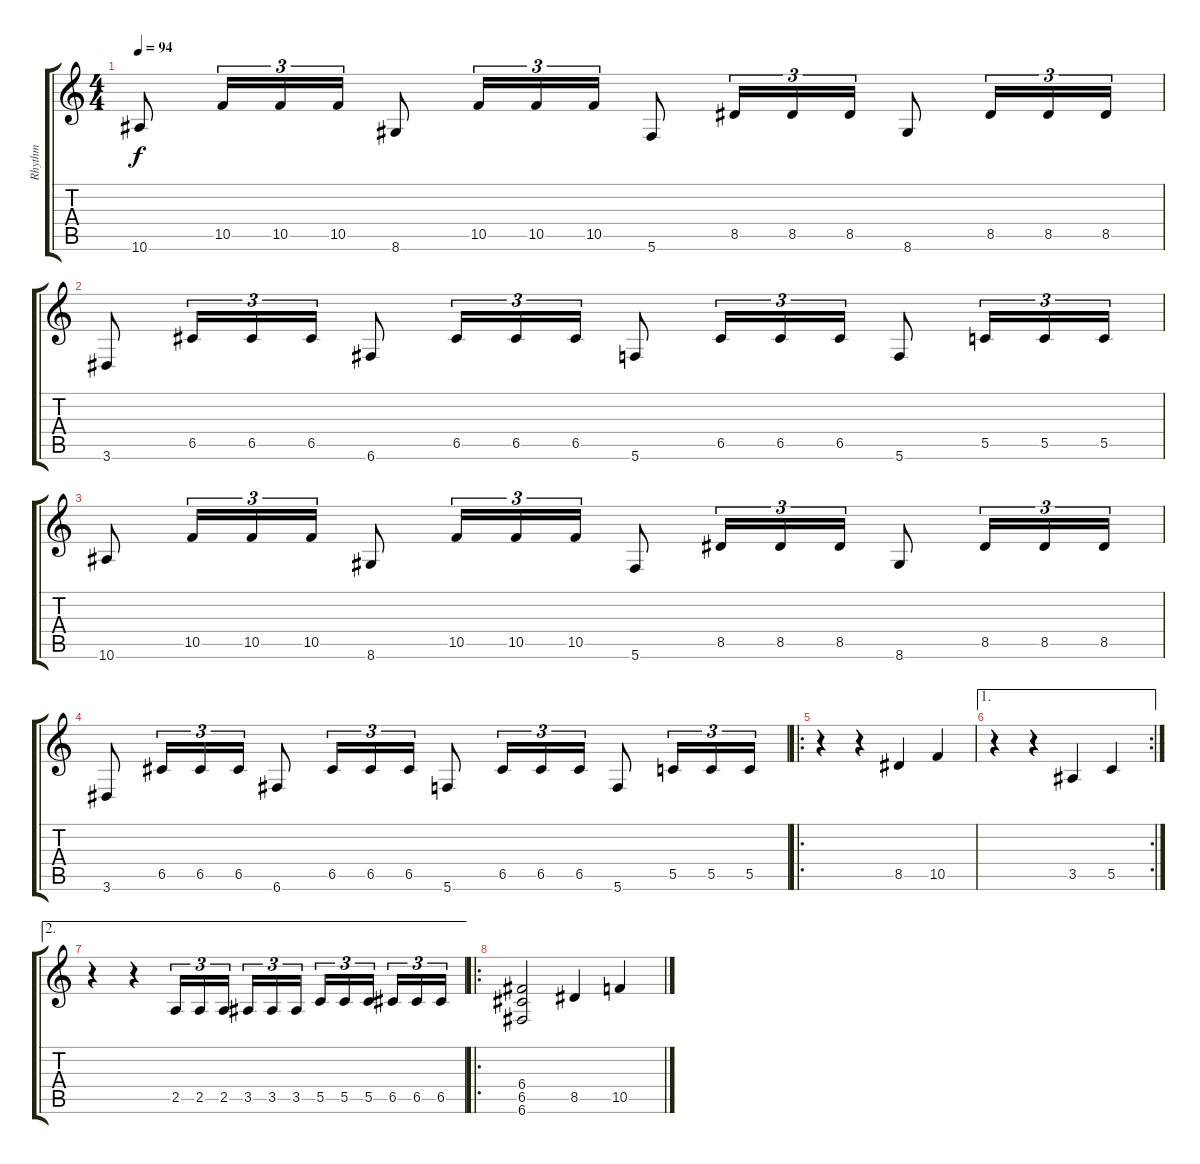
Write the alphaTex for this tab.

\track ("Rhythm" "Rhythm") {instrument distortionguitar}
\staff {score tabs}
\tuning (D4 A3 F3 C3 G2 C2) {hide}
\ts (4 4)
\tempo 94
\clef g2
\ks c
10.6.8{dy f} 10.5.16{tu (3 2)} 10.5.16{tu (3 2)} 10.5.16{tu (3 2)} 8.6.8 10.5.16{tu (3 2)} 10.5.16{tu (3 2)} 10.5.16{tu (3 2)} 5.6.8 8.5.16{tu (3 2)} 8.5.16{tu (3 2)} 8.5.16{tu (3 2)} 8.6.8 8.5.16{tu (3 2)} 8.5.16{tu (3 2)} 8.5.16{tu (3 2)} |
3.6.8 6.5.16{tu (3 2)} 6.5.16{tu (3 2)} 6.5.16{tu (3 2)} 6.6.8 6.5.16{tu (3 2)} 6.5.16{tu (3 2)} 6.5.16{tu (3 2)} 5.6.8 6.5.16{tu (3 2)} 6.5.16{tu (3 2)} 6.5.16{tu (3 2)} 5.6.8 5.5.16{tu (3 2)} 5.5.16{tu (3 2)} 5.5.16{tu (3 2)} |
10.6.8 10.5.16{tu (3 2)} 10.5.16{tu (3 2)} 10.5.16{tu (3 2)} 8.6.8 10.5.16{tu (3 2)} 10.5.16{tu (3 2)} 10.5.16{tu (3 2)} 5.6.8 8.5.16{tu (3 2)} 8.5.16{tu (3 2)} 8.5.16{tu (3 2)} 8.6.8 8.5.16{tu (3 2)} 8.5.16{tu (3 2)} 8.5.16{tu (3 2)} |
3.6.8 6.5.16{tu (3 2)} 6.5.16{tu (3 2)} 6.5.16{tu (3 2)} 6.6.8 6.5.16{tu (3 2)} 6.5.16{tu (3 2)} 6.5.16{tu (3 2)} 5.6.8 6.5.16{tu (3 2)} 6.5.16{tu (3 2)} 6.5.16{tu (3 2)} 5.6.8 5.5.16{tu (3 2)} 5.5.16{tu (3 2)} 5.5.16{tu (3 2)} |
\ro
r.4 r.4 8.5.4 10.5.4 |
\ae 1
\rc 2
r.4 r.4 3.5.4 5.5.4 |
\ae 2
r.4 r.4 2.5.16{tu (3 2)} 2.5.16{tu (3 2)} 2.5.16{tu (3 2)} 3.5.16{tu (3 2)} 3.5.16{tu (3 2)} 3.5.16{tu (3 2)} 5.5.16{tu (3 2)} 5.5.16{tu (3 2)} 5.5.16{tu (3 2)} 6.5.16{tu (3 2)} 6.5.16{tu (3 2)} 6.5.16{tu (3 2)} |
\ro
(6.4 6.5 6.6).2 8.5.4 10.5.4
